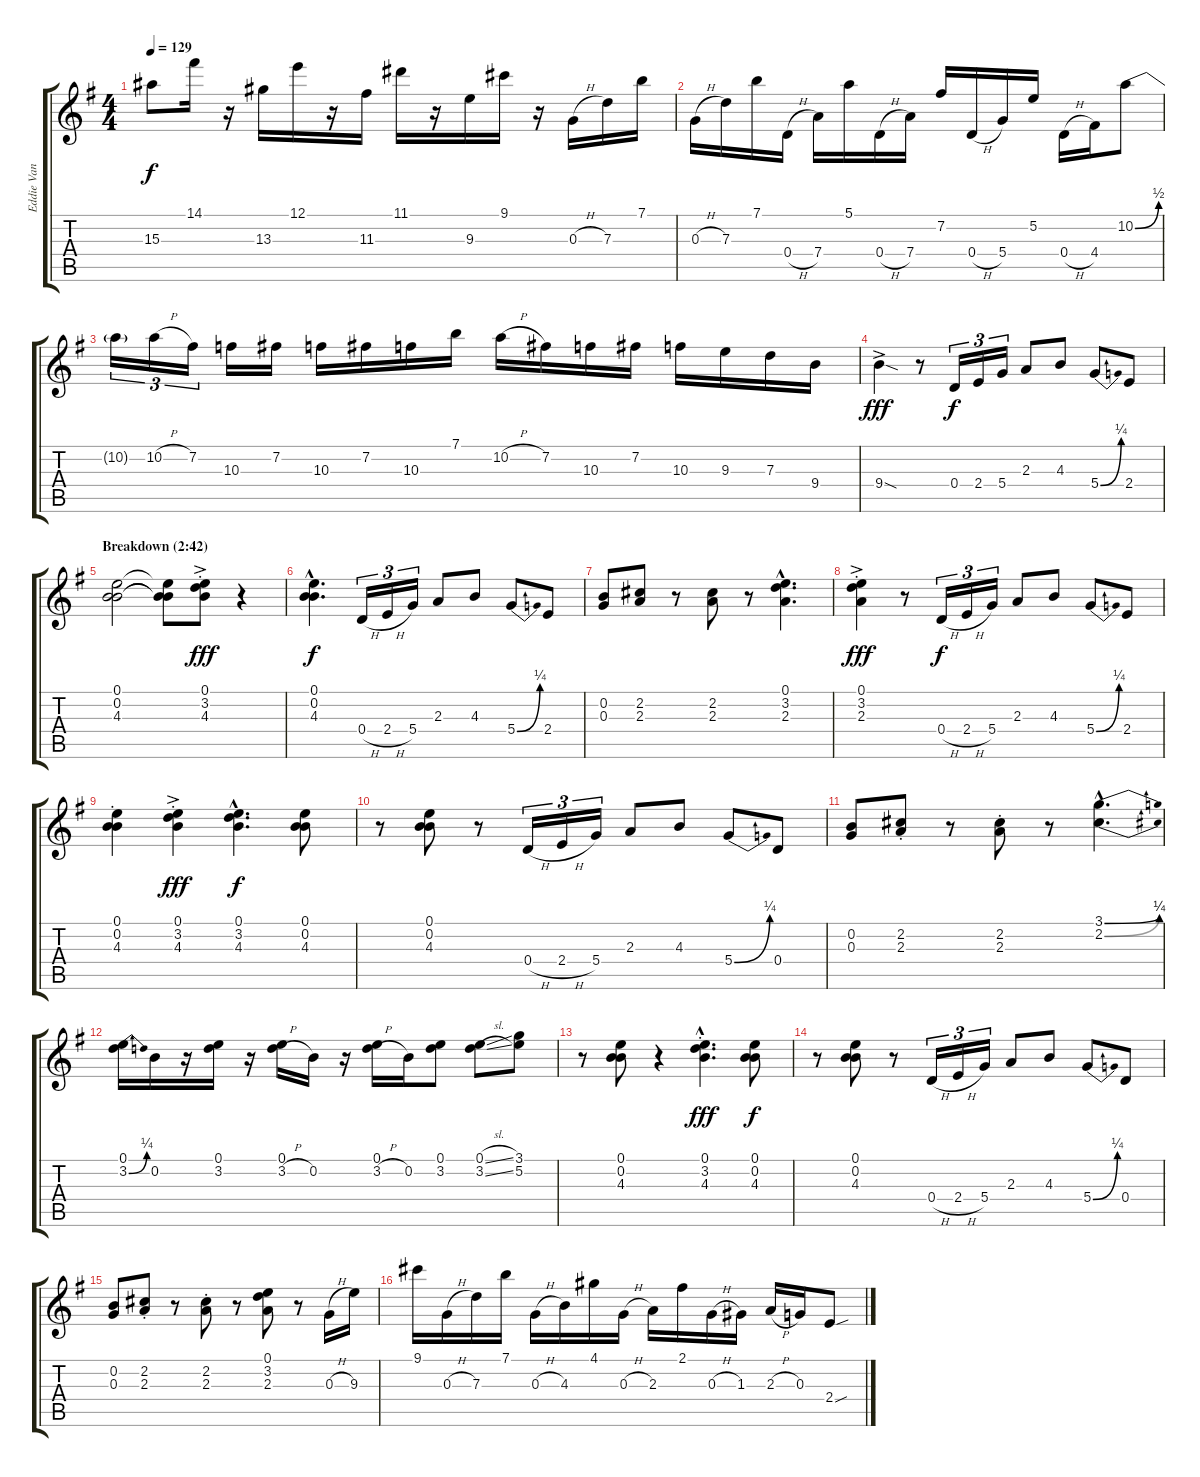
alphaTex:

\track ("Eddie Van Halen" "Eddie Van ") {instrument electricguitarclean}
\staff {score tabs}
\tuning (E4 B3 G3 D3 A2 E2) {hide}
\ts (4 4)
\tempo 129
\clef g2
\ks eminor
15.3.8{dy f} 14.1.16 r.16 13.3.16 12.1.16 r.16 11.3.16 11.1.16 r.16 9.3.16 9.1.16 r.16 0.3{h}.16 7.3.16 7.1.16 |
0.3{h}.16 7.3.16 7.1.16 0.4{h}.16 7.4.16 5.1.16 0.4{h}.16 7.4.16 7.2.16 0.4{h}.16 5.4.16 5.2.16 0.4{h}.16 4.4.16 10.2{be (bend 0 0 60 2)}.8 |
10.2{t}.16{tu (3 2)} 10.2{h}.16{tu (3 2)} 7.2.16{tu (3 2)} 10.3.16 7.2.16 10.3.16 7.2.16 10.3.16 7.1.16 10.2{h}.16 7.2.16 10.3.16 7.2.16 10.3.16 9.3.16 7.3.16 9.4.16 |
9.4{sod ac}.4{dy fff} r.8 0.4.16{tu (3 2) dy f} 2.4.16{tu (3 2)} 5.4.16{tu (3 2)} 2.3.8 4.3.8 5.4{be (bend 0 0 60 1)}.8 2.4.8 |
\section ("" "Breakdown (2:42)")
(0.1 0.2 4.3).2 (0.1{t} 0.2{t} 4.3{t}).8 (0.1{ac st} 3.2{ac st} 4.3{ac st}).8{dy fff} r.4 |
(0.1{hac} 0.2{hac} 4.3{hac}).4{d dy f} 0.4{h}.16{tu (3 2)} 2.4{h}.16{tu (3 2)} 5.4.16{tu (3 2)} 2.3.8 4.3.8 5.4{be (bend 0 0 60 1)}.8 2.4.8 |
(0.2 0.3).8 (2.2 2.3).8 r.8 (2.2 2.3).8 r.8 (0.1{hac} 3.2{hac} 2.3{hac}).4{d} |
(0.1{ac st} 3.2{ac st} 2.3{ac st}).4{dy fff} r.8 0.4{h}.16{tu (3 2) dy f} 2.4{h}.16{tu (3 2)} 5.4.16{tu (3 2)} 2.3.8 4.3.8 5.4{be (bend 0 0 60 1)}.8 2.4.8 |
(0.1{st} 0.2{st} 4.3{st}).4 (0.1{ac st} 3.2{ac st} 4.3{ac st}).4{dy fff} (0.1{hac} 3.2{hac} 4.3{hac}).4{d dy f} (0.1 0.2 4.3).8 |
r.8 (0.1 0.2 4.3).8 r.8 0.4{h}.16{tu (3 2)} 2.4{h}.16{tu (3 2)} 5.4.16{tu (3 2)} 2.3.8 4.3.8 5.4{be (bend 0 0 60 1)}.8 0.4.8 |
(0.2 0.3).8 (2.2{st} 2.3{st}).8 r.8 (2.2{st} 2.3).8 r.8 (3.1{be (bend 0 0 60 1) hac} 2.2{be (bend 0 0 60 1) hac}).4{d} |
(0.1 3.2{be (bend 0 0 60 1)}).16 0.2.16 r.16 (0.1 3.2).16 r.16 (0.1 3.2{h}).16 0.2.16 r.16 (0.1 3.2{h}).16 0.2.16 (0.1 3.2).8 (0.1{sl} 3.2{sl}).8 (3.1 5.2).8 |
r.8 (0.1 0.2 4.3).8 r.4 (0.1{hac st} 3.2{hac st} 4.3{hac st}).4{d dy fff} (0.1 0.2 4.3).8{dy f} |
r.8 (0.1 0.2 4.3).8 r.8 0.4{h}.16{tu (3 2)} 2.4{h}.16{tu (3 2)} 5.4.16{tu (3 2)} 2.3.8 4.3.8 5.4{be (bend 0 0 60 1)}.8 0.4.8 |
(0.2 0.3).8 (2.2{st} 2.3{st}).8 r.8 (2.2{st} 2.3{st}).8 r.8 (0.1 3.2 2.3).8 r.8 0.3{h}.16 9.3.16 |
9.1.16 0.3{h}.16 7.3.16 7.1.16 0.3{h}.16 4.3.16 4.1.16 0.3{h}.16 2.3.16 2.1.16 0.3{h}.16 1.3.16 2.3{h}.16 0.3.16 2.4{sou}.8
